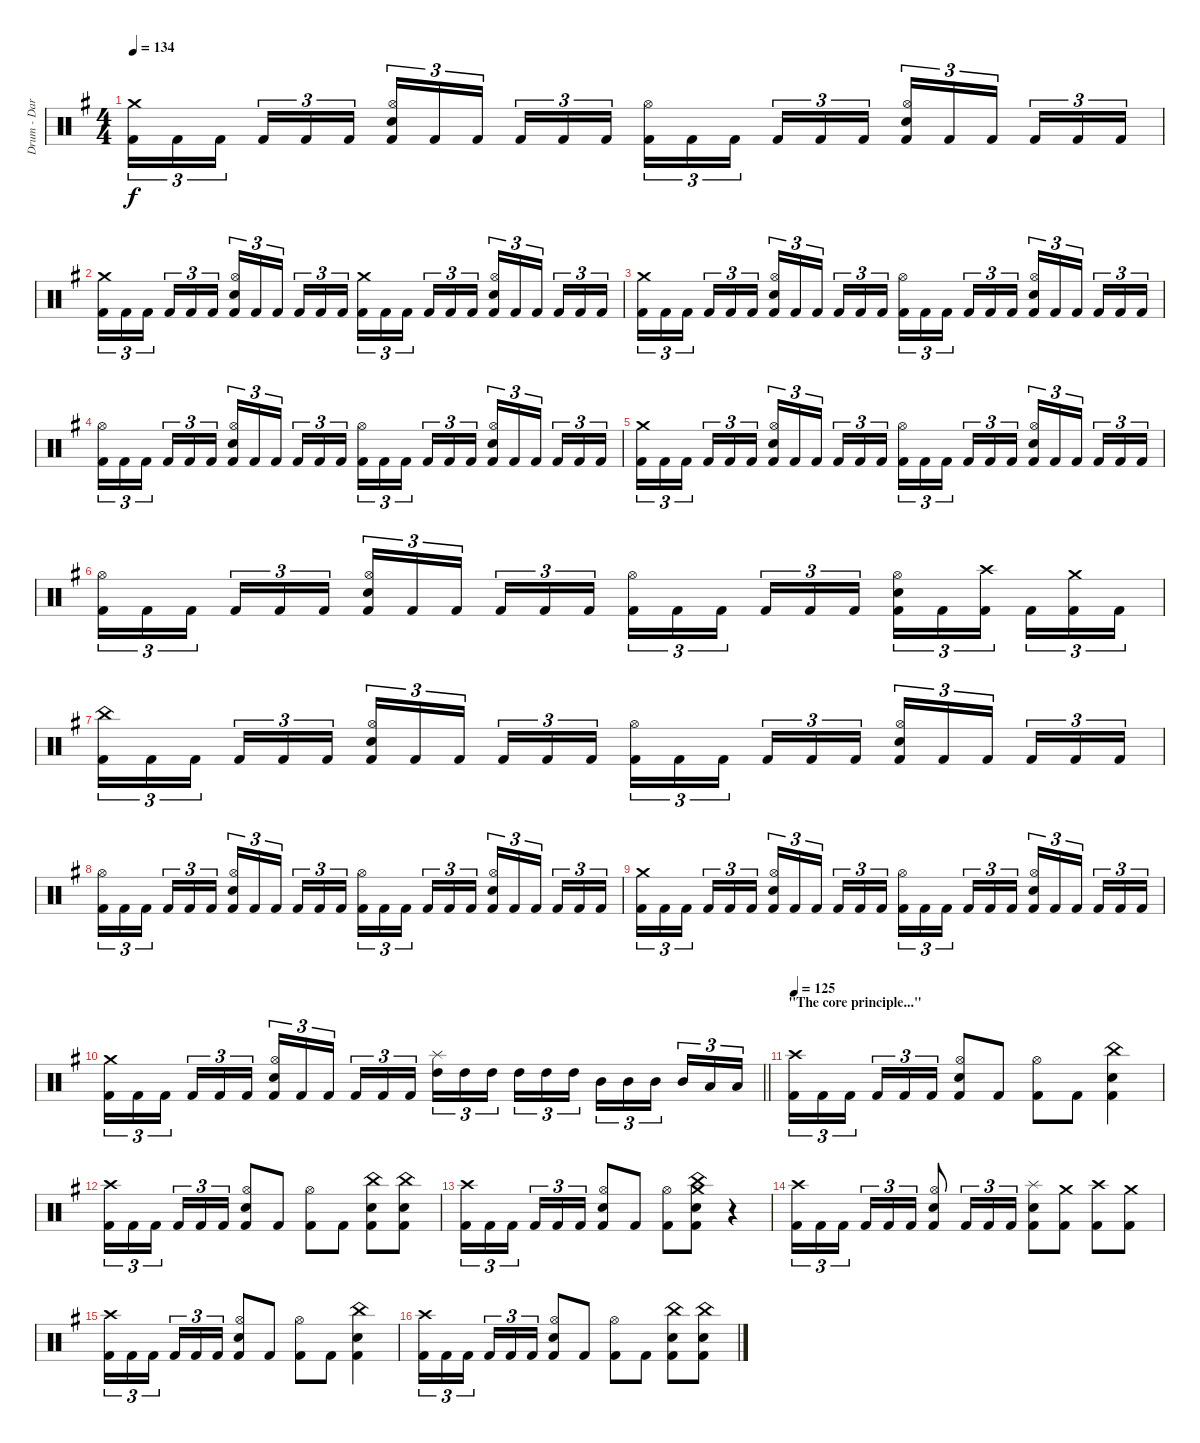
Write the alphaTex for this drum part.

\track ("Drum - Daray" "Drum - Dar") {instrument percussion}
\staff {score}
\articulation defaults
\ts (4 4)
\tempo 134
\clef neutral
\ks g
("Crash medium (hit)" "Kick (hit) 2").16{tu (3 2) dy f} "Kick (hit) 2".16{tu (3 2)} "Kick (hit) 2".16{tu (3 2)} "Kick (hit) 2".16{tu (3 2)} "Kick (hit) 2".16{tu (3 2)} "Kick (hit) 2".16{tu (3 2)} ("Hi-Hat (open)" "Electric Snare (hit)" "Kick (hit) 2").16{tu (3 2)} "Kick (hit) 2".16{tu (3 2)} "Kick (hit) 2".16{tu (3 2)} "Kick (hit) 2".16{tu (3 2)} "Kick (hit) 2".16{tu (3 2)} "Kick (hit) 2".16{tu (3 2)} ("Hi-Hat (open)" "Kick (hit) 2").16{tu (3 2)} "Kick (hit) 2".16{tu (3 2)} "Kick (hit) 2".16{tu (3 2)} "Kick (hit) 2".16{tu (3 2)} "Kick (hit) 2".16{tu (3 2)} "Kick (hit) 2".16{tu (3 2)} ("Hi-Hat (open)" "Electric Snare (hit)" "Kick (hit) 2").16{tu (3 2)} "Kick (hit) 2".16{tu (3 2)} "Kick (hit) 2".16{tu (3 2)} "Kick (hit) 2".16{tu (3 2)} "Kick (hit) 2".16{tu (3 2)} "Kick (hit) 2".16{tu (3 2)} |
("Crash medium (hit)" "Kick (hit) 2").16{tu (3 2)} "Kick (hit) 2".16{tu (3 2)} "Kick (hit) 2".16{tu (3 2)} "Kick (hit) 2".16{tu (3 2)} "Kick (hit) 2".16{tu (3 2)} "Kick (hit) 2".16{tu (3 2)} ("Hi-Hat (open)" "Electric Snare (hit)" "Kick (hit) 2").16{tu (3 2)} "Kick (hit) 2".16{tu (3 2)} "Kick (hit) 2".16{tu (3 2)} "Kick (hit) 2".16{tu (3 2)} "Kick (hit) 2".16{tu (3 2)} "Kick (hit) 2".16{tu (3 2)} ("Crash medium (hit)" "Kick (hit) 2").16{tu (3 2)} "Kick (hit) 2".16{tu (3 2)} "Kick (hit) 2".16{tu (3 2)} "Kick (hit) 2".16{tu (3 2)} "Kick (hit) 2".16{tu (3 2)} "Kick (hit) 2".16{tu (3 2)} ("Hi-Hat (open)" "Electric Snare (hit)" "Kick (hit) 2").16{tu (3 2)} "Kick (hit) 2".16{tu (3 2)} "Kick (hit) 2".16{tu (3 2)} "Kick (hit) 2".16{tu (3 2)} "Kick (hit) 2".16{tu (3 2)} "Kick (hit) 2".16{tu (3 2)} |
("Crash medium (hit)" "Kick (hit) 2").16{tu (3 2)} "Kick (hit) 2".16{tu (3 2)} "Kick (hit) 2".16{tu (3 2)} "Kick (hit) 2".16{tu (3 2)} "Kick (hit) 2".16{tu (3 2)} "Kick (hit) 2".16{tu (3 2)} ("Hi-Hat (open)" "Electric Snare (hit)" "Kick (hit) 2").16{tu (3 2)} "Kick (hit) 2".16{tu (3 2)} "Kick (hit) 2".16{tu (3 2)} "Kick (hit) 2".16{tu (3 2)} "Kick (hit) 2".16{tu (3 2)} "Kick (hit) 2".16{tu (3 2)} ("Hi-Hat (open)" "Kick (hit) 2").16{tu (3 2)} "Kick (hit) 2".16{tu (3 2)} "Kick (hit) 2".16{tu (3 2)} "Kick (hit) 2".16{tu (3 2)} "Kick (hit) 2".16{tu (3 2)} "Kick (hit) 2".16{tu (3 2)} ("Hi-Hat (open)" "Electric Snare (hit)" "Kick (hit) 2").16{tu (3 2)} "Kick (hit) 2".16{tu (3 2)} "Kick (hit) 2".16{tu (3 2)} "Kick (hit) 2".16{tu (3 2)} "Kick (hit) 2".16{tu (3 2)} "Kick (hit) 2".16{tu (3 2)} |
("Hi-Hat (open)" "Kick (hit) 2").16{tu (3 2)} "Kick (hit) 2".16{tu (3 2)} "Kick (hit) 2".16{tu (3 2)} "Kick (hit) 2".16{tu (3 2)} "Kick (hit) 2".16{tu (3 2)} "Kick (hit) 2".16{tu (3 2)} ("Hi-Hat (open)" "Electric Snare (hit)" "Kick (hit) 2").16{tu (3 2)} "Kick (hit) 2".16{tu (3 2)} "Kick (hit) 2".16{tu (3 2)} "Kick (hit) 2".16{tu (3 2)} "Kick (hit) 2".16{tu (3 2)} "Kick (hit) 2".16{tu (3 2)} ("Hi-Hat (open)" "Kick (hit) 2").16{tu (3 2)} "Kick (hit) 2".16{tu (3 2)} "Kick (hit) 2".16{tu (3 2)} "Kick (hit) 2".16{tu (3 2)} "Kick (hit) 2".16{tu (3 2)} "Kick (hit) 2".16{tu (3 2)} ("Hi-Hat (open)" "Electric Snare (hit)" "Kick (hit) 2").16{tu (3 2)} "Kick (hit) 2".16{tu (3 2)} "Kick (hit) 2".16{tu (3 2)} "Kick (hit) 2".16{tu (3 2)} "Kick (hit) 2".16{tu (3 2)} "Kick (hit) 2".16{tu (3 2)} |
("Crash medium (hit)" "Kick (hit) 2").16{tu (3 2)} "Kick (hit) 2".16{tu (3 2)} "Kick (hit) 2".16{tu (3 2)} "Kick (hit) 2".16{tu (3 2)} "Kick (hit) 2".16{tu (3 2)} "Kick (hit) 2".16{tu (3 2)} ("Hi-Hat (open)" "Electric Snare (hit)" "Kick (hit) 2").16{tu (3 2)} "Kick (hit) 2".16{tu (3 2)} "Kick (hit) 2".16{tu (3 2)} "Kick (hit) 2".16{tu (3 2)} "Kick (hit) 2".16{tu (3 2)} "Kick (hit) 2".16{tu (3 2)} ("Hi-Hat (open)" "Kick (hit) 2").16{tu (3 2)} "Kick (hit) 2".16{tu (3 2)} "Kick (hit) 2".16{tu (3 2)} "Kick (hit) 2".16{tu (3 2)} "Kick (hit) 2".16{tu (3 2)} "Kick (hit) 2".16{tu (3 2)} ("Hi-Hat (open)" "Electric Snare (hit)" "Kick (hit) 2").16{tu (3 2)} "Kick (hit) 2".16{tu (3 2)} "Kick (hit) 2".16{tu (3 2)} "Kick (hit) 2".16{tu (3 2)} "Kick (hit) 2".16{tu (3 2)} "Kick (hit) 2".16{tu (3 2)} |
("Hi-Hat (open)" "Kick (hit) 2").16{tu (3 2)} "Kick (hit) 2".16{tu (3 2)} "Kick (hit) 2".16{tu (3 2)} "Kick (hit) 2".16{tu (3 2)} "Kick (hit) 2".16{tu (3 2)} "Kick (hit) 2".16{tu (3 2)} ("Hi-Hat (open)" "Electric Snare (hit)" "Kick (hit) 2").16{tu (3 2)} "Kick (hit) 2".16{tu (3 2)} "Kick (hit) 2".16{tu (3 2)} "Kick (hit) 2".16{tu (3 2)} "Kick (hit) 2".16{tu (3 2)} "Kick (hit) 2".16{tu (3 2)} ("Hi-Hat (open)" "Kick (hit) 2").16{tu (3 2)} "Kick (hit) 2".16{tu (3 2)} "Kick (hit) 2".16{tu (3 2)} "Kick (hit) 2".16{tu (3 2)} "Kick (hit) 2".16{tu (3 2)} "Kick (hit) 2".16{tu (3 2)} ("Hi-Hat (open)" "Electric Snare (hit)" "Kick (hit) 2").16{tu (3 2)} "Kick (hit) 2".16{tu (3 2)} ("Crash high (hit)" "Kick (hit) 2").16{tu (3 2)} "Kick (hit) 2".16{tu (3 2)} ("Crash medium (hit)" "Kick (hit) 2").16{tu (3 2)} "Kick (hit) 2".16{tu (3 2)} |
("China (hit)" "Kick (hit) 2").16{tu (3 2)} "Kick (hit) 2".16{tu (3 2)} "Kick (hit) 2".16{tu (3 2)} "Kick (hit) 2".16{tu (3 2)} "Kick (hit) 2".16{tu (3 2)} "Kick (hit) 2".16{tu (3 2)} ("Hi-Hat (open)" "Electric Snare (hit)" "Kick (hit) 2").16{tu (3 2)} "Kick (hit) 2".16{tu (3 2)} "Kick (hit) 2".16{tu (3 2)} "Kick (hit) 2".16{tu (3 2)} "Kick (hit) 2".16{tu (3 2)} "Kick (hit) 2".16{tu (3 2)} ("Hi-Hat (open)" "Kick (hit) 2").16{tu (3 2)} "Kick (hit) 2".16{tu (3 2)} "Kick (hit) 2".16{tu (3 2)} "Kick (hit) 2".16{tu (3 2)} "Kick (hit) 2".16{tu (3 2)} "Kick (hit) 2".16{tu (3 2)} ("Hi-Hat (open)" "Electric Snare (hit)" "Kick (hit) 2").16{tu (3 2)} "Kick (hit) 2".16{tu (3 2)} "Kick (hit) 2".16{tu (3 2)} "Kick (hit) 2".16{tu (3 2)} "Kick (hit) 2".16{tu (3 2)} "Kick (hit) 2".16{tu (3 2)} |
("Hi-Hat (open)" "Kick (hit) 2").16{tu (3 2)} "Kick (hit) 2".16{tu (3 2)} "Kick (hit) 2".16{tu (3 2)} "Kick (hit) 2".16{tu (3 2)} "Kick (hit) 2".16{tu (3 2)} "Kick (hit) 2".16{tu (3 2)} ("Hi-Hat (open)" "Electric Snare (hit)" "Kick (hit) 2").16{tu (3 2)} "Kick (hit) 2".16{tu (3 2)} "Kick (hit) 2".16{tu (3 2)} "Kick (hit) 2".16{tu (3 2)} "Kick (hit) 2".16{tu (3 2)} "Kick (hit) 2".16{tu (3 2)} ("Hi-Hat (open)" "Kick (hit) 2").16{tu (3 2)} "Kick (hit) 2".16{tu (3 2)} "Kick (hit) 2".16{tu (3 2)} "Kick (hit) 2".16{tu (3 2)} "Kick (hit) 2".16{tu (3 2)} "Kick (hit) 2".16{tu (3 2)} ("Hi-Hat (open)" "Electric Snare (hit)" "Kick (hit) 2").16{tu (3 2)} "Kick (hit) 2".16{tu (3 2)} "Kick (hit) 2".16{tu (3 2)} "Kick (hit) 2".16{tu (3 2)} "Kick (hit) 2".16{tu (3 2)} "Kick (hit) 2".16{tu (3 2)} |
("Crash medium (hit)" "Kick (hit) 2").16{tu (3 2)} "Kick (hit) 2".16{tu (3 2)} "Kick (hit) 2".16{tu (3 2)} "Kick (hit) 2".16{tu (3 2)} "Kick (hit) 2".16{tu (3 2)} "Kick (hit) 2".16{tu (3 2)} ("Hi-Hat (open)" "Electric Snare (hit)" "Kick (hit) 2").16{tu (3 2)} "Kick (hit) 2".16{tu (3 2)} "Kick (hit) 2".16{tu (3 2)} "Kick (hit) 2".16{tu (3 2)} "Kick (hit) 2".16{tu (3 2)} "Kick (hit) 2".16{tu (3 2)} ("Hi-Hat (open)" "Kick (hit) 2").16{tu (3 2)} "Kick (hit) 2".16{tu (3 2)} "Kick (hit) 2".16{tu (3 2)} "Kick (hit) 2".16{tu (3 2)} "Kick (hit) 2".16{tu (3 2)} "Kick (hit) 2".16{tu (3 2)} ("Hi-Hat (open)" "Electric Snare (hit)" "Kick (hit) 2").16{tu (3 2)} "Kick (hit) 2".16{tu (3 2)} "Kick (hit) 2".16{tu (3 2)} "Kick (hit) 2".16{tu (3 2)} "Kick (hit) 2".16{tu (3 2)} "Kick (hit) 2".16{tu (3 2)} |
\barLineRight lightlight
("Crash medium (hit)" "Kick (hit) 2").16{tu (3 2)} "Kick (hit) 2".16{tu (3 2)} "Kick (hit) 2".16{tu (3 2)} "Kick (hit) 2".16{tu (3 2)} "Kick (hit) 2".16{tu (3 2)} "Kick (hit) 2".16{tu (3 2)} ("Hi-Hat (open)" "Electric Snare (hit)" "Kick (hit) 2").16{tu (3 2)} "Kick (hit) 2".16{tu (3 2)} "Kick (hit) 2".16{tu (3 2)} "Kick (hit) 2".16{tu (3 2)} "Kick (hit) 2".16{tu (3 2)} "Kick (hit) 2".16{tu (3 2)} ("Splash (hit)" "High Tom (hit)").16{tu (3 2)} "High Tom (hit)".16{tu (3 2)} "High Tom (hit)".16{tu (3 2)} "High Tom (hit)".16{tu (3 2)} "High Tom (hit)".16{tu (3 2)} "High Tom (hit)".16{tu (3 2)} "Mid Tom (hit)".16{tu (3 2)} "Mid Tom (hit)".16{tu (3 2)} "Mid Tom (hit)".16{tu (3 2)} "Mid Tom (hit)".16{tu (3 2)} "Low Tom (hit)".16{tu (3 2)} "Low Tom (hit)".16{tu (3 2)} |
\section ("" "\"The core principle...\"")
\tempo 125
("Crash high (hit)" "Kick (hit) 2").16{tu (3 2)} "Kick (hit) 2".16{tu (3 2)} "Kick (hit) 2".16{tu (3 2)} "Kick (hit) 2".16{tu (3 2)} "Kick (hit) 2".16{tu (3 2)} "Kick (hit) 2".16{tu (3 2)} ("Hi-Hat (open)" "Electric Snare (hit)" "Kick (hit) 2").8 "Kick (hit) 2".8 ("Hi-Hat (open)" "Kick (hit) 2").8 "Kick (hit) 2".8 ("China (hit)" "Electric Snare (hit)" "Kick (hit) 2").4 |
("Crash high (hit)" "Kick (hit) 2").16{tu (3 2)} "Kick (hit) 2".16{tu (3 2)} "Kick (hit) 2".16{tu (3 2)} "Kick (hit) 2".16{tu (3 2)} "Kick (hit) 2".16{tu (3 2)} "Kick (hit) 2".16{tu (3 2)} ("Hi-Hat (open)" "Electric Snare (hit)" "Kick (hit) 2").8 "Kick (hit) 2".8 ("Hi-Hat (open)" "Kick (hit) 2").8 "Kick (hit) 2".8 ("China (hit)" "Electric Snare (hit)" "Kick (hit) 2").8 ("China (hit)" "Electric Snare (hit)" "Kick (hit) 2").8 |
("Crash high (hit)" "Kick (hit) 2").16{tu (3 2)} "Kick (hit) 2".16{tu (3 2)} "Kick (hit) 2".16{tu (3 2)} "Kick (hit) 2".16{tu (3 2)} "Kick (hit) 2".16{tu (3 2)} "Kick (hit) 2".16{tu (3 2)} ("Hi-Hat (open)" "Electric Snare (hit)" "Kick (hit) 2").8 "Kick (hit) 2".8 ("Hi-Hat (open)" "Kick (hit) 2").8 ("China (hit)" "Crash medium (hit)" "Electric Snare (hit)" "Kick (hit) 2").8 r.4 |
("Crash high (hit)" "Kick (hit) 2").16{tu (3 2)} "Kick (hit) 2".16{tu (3 2)} "Kick (hit) 2".16{tu (3 2)} "Kick (hit) 2".16{tu (3 2)} "Kick (hit) 2".16{tu (3 2)} "Kick (hit) 2".16{tu (3 2)} ("Hi-Hat (open)" "Electric Snare (hit)" "Kick (hit) 2").8 "Kick (hit) 2".16{tu (3 2)} "Kick (hit) 2".16{tu (3 2)} "Kick (hit) 2".16{tu (3 2)} ("Splash (hit)" "Electric Snare (hit)" "Kick (hit) 2").8 ("Crash medium (hit)" "Kick (hit) 2").8 ("Crash high (hit)" "Kick (hit) 2").8 ("Crash medium (hit)" "Kick (hit) 2").8 |
("Crash high (hit)" "Kick (hit) 2").16{tu (3 2)} "Kick (hit) 2".16{tu (3 2)} "Kick (hit) 2".16{tu (3 2)} "Kick (hit) 2".16{tu (3 2)} "Kick (hit) 2".16{tu (3 2)} "Kick (hit) 2".16{tu (3 2)} ("Hi-Hat (open)" "Electric Snare (hit)" "Kick (hit) 2").8 "Kick (hit) 2".8 ("Hi-Hat (open)" "Kick (hit) 2").8 "Kick (hit) 2".8 ("China (hit)" "Electric Snare (hit)" "Kick (hit) 2").4 |
("Crash high (hit)" "Kick (hit) 2").16{tu (3 2)} "Kick (hit) 2".16{tu (3 2)} "Kick (hit) 2".16{tu (3 2)} "Kick (hit) 2".16{tu (3 2)} "Kick (hit) 2".16{tu (3 2)} "Kick (hit) 2".16{tu (3 2)} ("Hi-Hat (open)" "Electric Snare (hit)" "Kick (hit) 2").8 "Kick (hit) 2".8 ("Hi-Hat (open)" "Kick (hit) 2").8 "Kick (hit) 2".8 ("China (hit)" "Electric Snare (hit)" "Kick (hit) 2").8 ("China (hit)" "Electric Snare (hit)" "Kick (hit) 2").8
